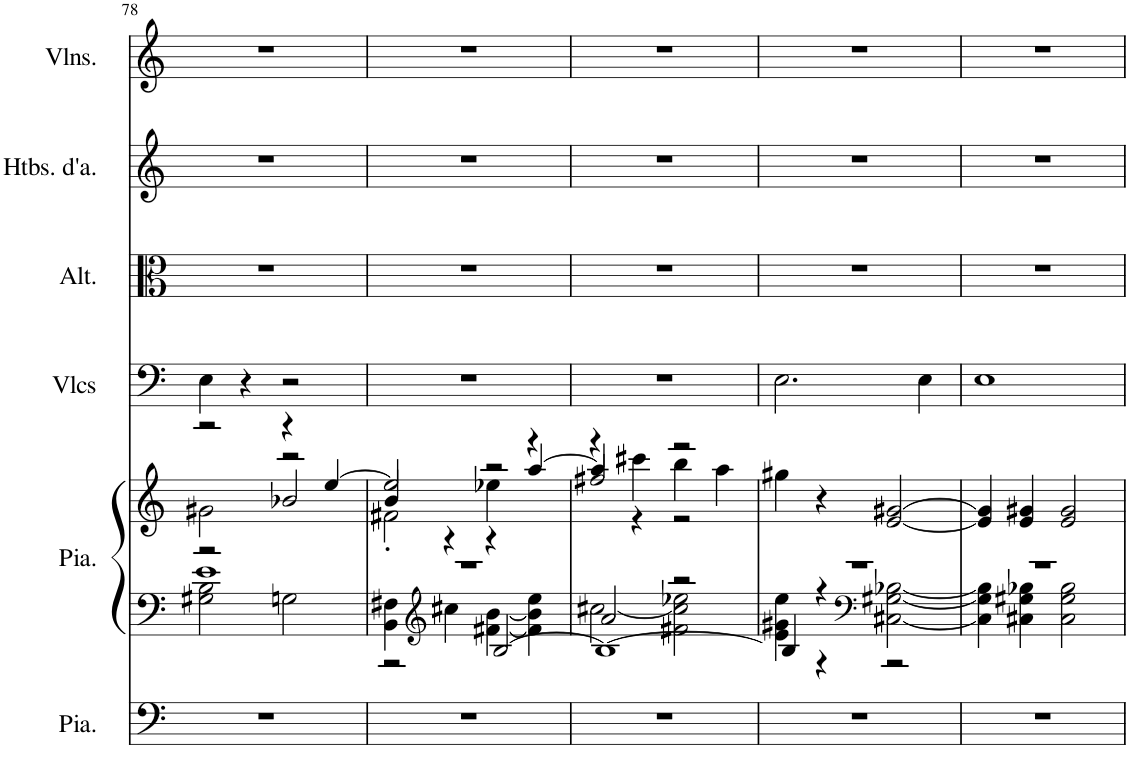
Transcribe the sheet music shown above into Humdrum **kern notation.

**kern	**kern	**kern	**kern	**kern	**kern	**kern
*part6	*part5	*part5	*part4	*part3	*part2	*part1
*staff7	*staff6	*staff5	*staff4	*staff3	*staff2	*staff1
*I"Piano, Pedals	*I"Piano, Organ	*	*I"Violoncelles, Bass	*I"Altos, Tenor	*I"Hautbois d'amour, Alto	*I"Violons, Soprano
*I'Pia.	*I'Pia.	*	*I'Vlcs	*I'Alt.	*I'Htbs. d'a.	*I'Vlns.
!!LO:PB:g=z
*clefF4	*clefF4	*clefG2	*clefF4	*clefC3	*clefG2	*clefG2
*	*	*	*	*	*Trd2c3	*
*k[]	*k[]	*k[]	*k[]	*k[]	*k[]	*k[]
*M4/4	*M4/4	*M4/4	*M4/4	*M4/4	*M4/4	*M4/4
=78	=78	=78	=78	=78	=78	=78
*	*^	*^	*	*	*	*
*	*	*	*	*^	*	*	*	*
1r	1e	2G#X\ 2B\	2r	2g#X\	2r	4E\	1r	1r	1r
.	.	.	.	.	.	4r	.	.	.
.	.	2Gn\	4r	2r	2b-X/	2r	.	.	.
.	.	.	[4ee/	.	.	.	.	.	.
=79	=79	=79	=79	=79	=79	=79	=79	=79	=79
*	*	*^	*	*	*	*	*	*	*
1r	1r	4BB\ 4F#X\	2r	2ee/]	2f#X'\	4b/	1r	1r	1r	1r
*	*clefG2	*	*	*	*	*	*	*	*	*
.	.	4cc#X\	.	.	.	4r	.	.	.	.
.	.	[4f#X\ [4b\	[2B/	2r	4ee-X\	4r	.	.	.	.
.	.	4f#\] 4b\] 4ee\	.	.	4r	[4aa/	.	.	.	.
=80	=80	=80	=80	=80	=80	=80	=80	=80	=80	=80
1r	2a/	[2cc#X\	1B_	2ff#X/	4r	4aa/]	1r	1r	1r	1r
.	.	.	.	.	4ccc#X\	4r	.	.	.	.
.	2r	2f#X\ 2cc#\] 2ee-X\	.	2r	4bb\	2r	.	.	.	.
.	.	.	.	.	4aa\	.	.	.	.	.
*	*	*	*	*v	*v	*v	*	*	*	*
=81	=81	=81	=81	=81	=81	=81	=81	=81
1r	1r	4e\ 4g#X\ 4ee\	4B/]	4gg#X\	2.E\	1r	1r	1r
.	.	4r	4r	4r	.	.	.	.
*	*clefF4	*	*	*	*	*	*	*
.	.	[2C#X\ [2G#X\ [2B-X\	2r	[2e/ [2g#X/	.	.	.	.
.	.	.	.	.	4E\	.	.	.
*	*	*v	*v	*	*	*	*	*
=82	=82	=82	=82	=82	=82	=82	=82
1r	1r	4C#\] 4G#\] 4B-\]	4e/] 4g#/]	1E	1r	1r	1r
.	.	4C#X\ 4G#X\ 4B-X\	4e/ 4g#X/	.	.	.	.
.	.	2C#\ 2G#\ 2B-\	2e/ 2g#/	.	.	.	.
*	*v	*v	*	*	*	*	*
=	=	=	=	=	=	=
*-	*-	*-	*-	*-	*-	*-
